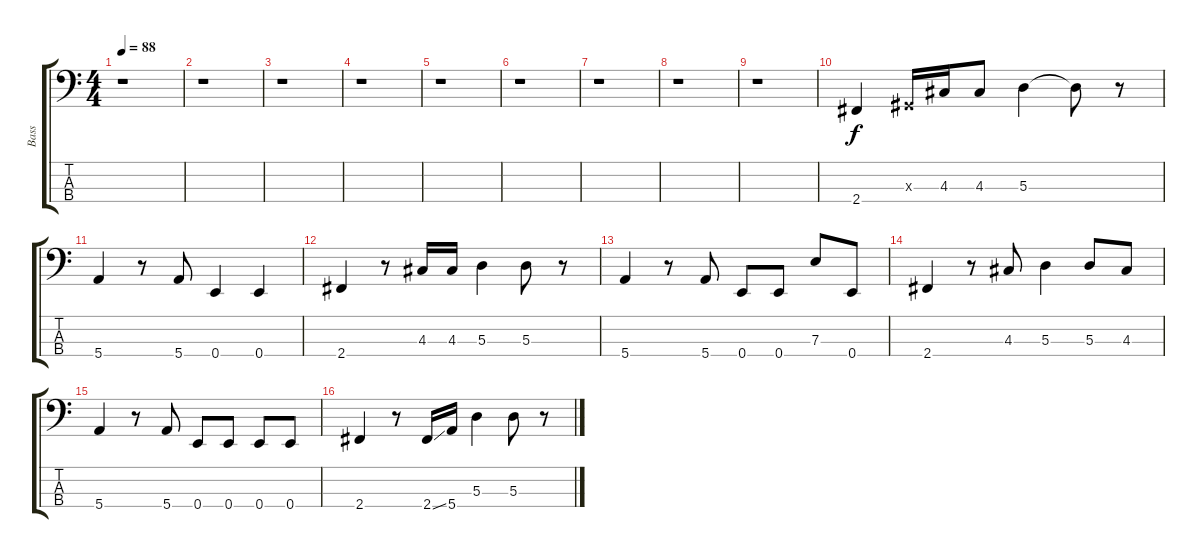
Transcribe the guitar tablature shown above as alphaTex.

\track ("Bass" "Bass") {instrument electricbassfinger}
\staff {score tabs}
\tuning (G2 D2 A1 E1) {hide}
\ts (4 4)
\tempo 88
\clef f4
\ks c
r.1{dy f instrument electricbassfinger} |
r.1 |
r.1 |
r.1 |
r.1 |
r.1 |
r.1 |
r.1 |
r.1 |
2.4.4 -1.3{x}.16 4.3.16 4.3.8 5.3.4 5.3{t}.8 r.8 |
5.4.4 r.8 5.4.8 0.4.4 0.4.4 |
2.4.4 r.8 4.3.16 4.3.16 5.3.4 5.3.8 r.8 |
5.4.4 r.8 5.4.8 0.4.8 0.4.8 7.3.8 0.4.8 |
2.4.4 r.8 4.3.8 5.3.4 5.3.8 4.3.8 |
5.4.4 r.8 5.4.8 0.4.8 0.4.8 0.4.8 0.4.8 |
2.4.4 r.8 2.4{ss}.16 5.4.16 5.3.4 5.3.8 r.8
